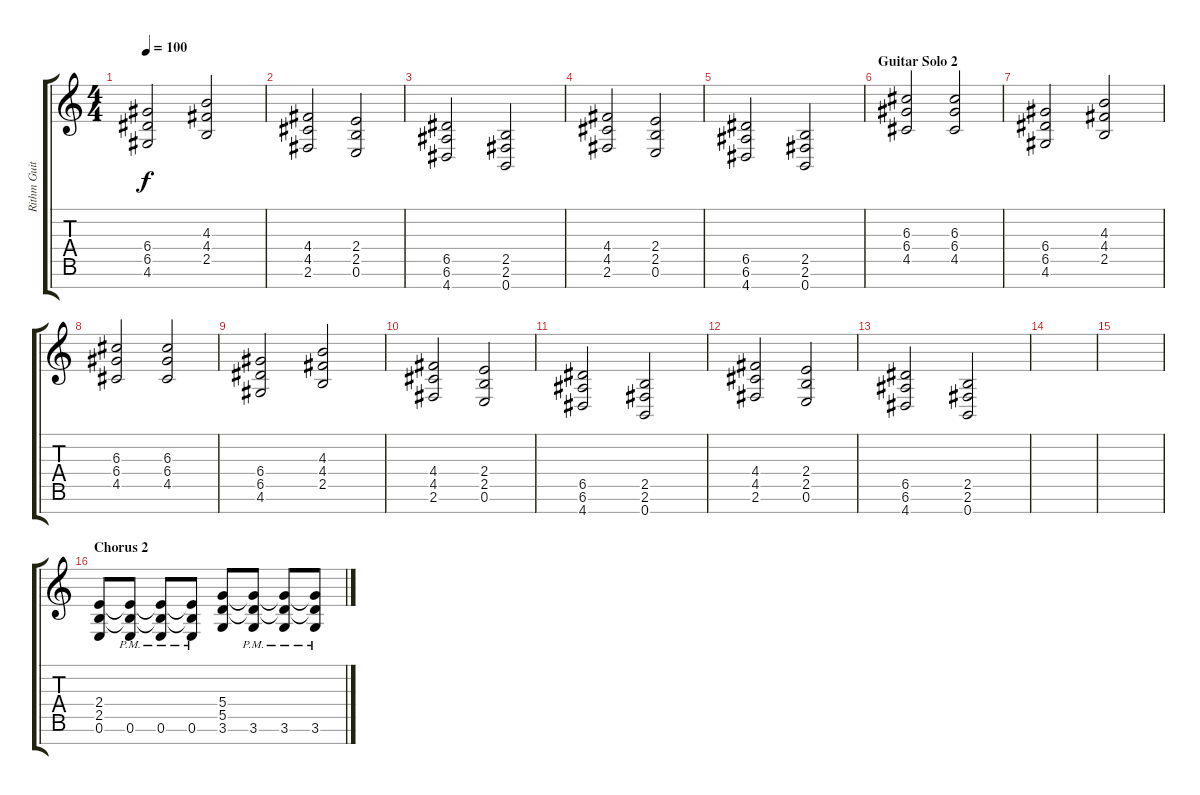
\track ("Rithm Guitar" "Rithm Guit") {instrument distortionguitar}
\staff {score tabs}
\tuning (E4 B3 G3 D3 A2 E2 B1) {hide}
\ts (4 4)
\tempo 100
\clef g2
\ks c
(6.4 6.5 4.6).2{dy f} (4.3 4.4 2.5).2 |
(4.4 4.5 2.6).2 (2.4 2.5 0.6).2 |
(6.5 6.6 4.7).2 (2.5 2.6 0.7).2 |
(4.4 4.5 2.6).2 (2.4 2.5 0.6).2 |
(6.5 6.6 4.7).2 (2.5 2.6 0.7).2 |
\section ("" "Guitar Solo 2")
(6.3 6.4 4.5).2 (6.3 6.4 4.5).2 |
(6.4 6.5 4.6).2 (4.3 4.4 2.5).2 |
(6.3 6.4 4.5).2 (6.3 6.4 4.5).2 |
(6.4 6.5 4.6).2 (4.3 4.4 2.5).2 |
(4.4 4.5 2.6).2 (2.4 2.5 0.6).2 |
(6.5 6.6 4.7).2 (2.5 2.6 0.7).2 |
(4.4 4.5 2.6).2 (2.4 2.5 0.6).2 |
(6.5 6.6 4.7).2 (2.5 2.6 0.7).2 |
|
|
\section ("" "Chorus 2")
(2.4 2.5 0.6).8 (2.4{t} 2.5{t} 0.6{pm}).8 (2.4{t} 2.5{t} 0.6{pm}).8 (2.4{t} 2.5{t} 0.6{pm}).8 (5.4 5.5 3.6).8 (5.4{t} 5.5{t} 3.6{pm}).8 (5.4{t} 5.5{t} 3.6{pm}).8 (5.4{t} 5.5{t} 3.6{pm}).8
